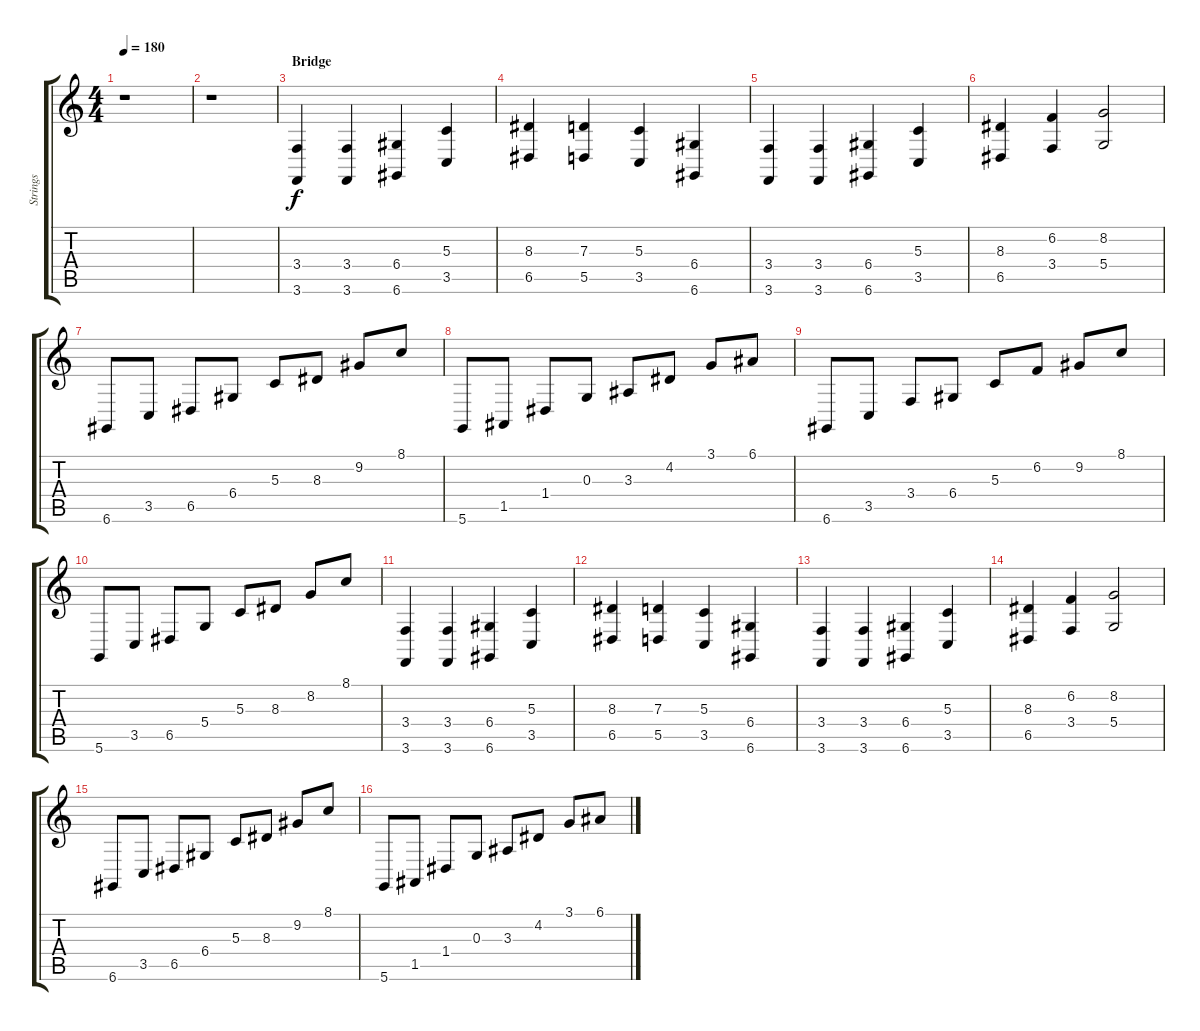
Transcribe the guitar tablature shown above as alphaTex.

\track ("Strings" "Strings") {instrument pad1newage}
\staff {score tabs}
\tuning (E4 B3 G3 D3 A2 D2) {hide}
\ts (4 4)
\tempo 180
\clef g2
\ks c
r.1{dy f} |
r.1 |
\section ("" "Bridge")
(3.4 3.6).4 (3.4 3.6).4 (6.4 6.6).4 (5.3 3.5).4 |
(8.3 6.5).4 (7.3 5.5).4 (5.3 3.5).4 (6.4 6.6).4 |
(3.4 3.6).4 (3.4 3.6).4 (6.4 6.6).4 (5.3 3.5).4 |
(8.3 6.5).4 (6.2 3.4).4 (8.2 5.4).2 |
6.6.8 3.5.8 6.5.8 6.4.8 5.3.8 8.3.8 9.2.8 8.1.8 |
5.6.8 1.5.8 1.4.8 0.3.8 3.3.8 4.2.8 3.1.8 6.1.8 |
6.6.8 3.5.8 3.4.8 6.4.8 5.3.8 6.2.8 9.2.8 8.1.8 |
5.6.8 3.5.8 6.5.8 5.4.8 5.3.8 8.3.8 8.2.8 8.1.8 |
(3.4 3.6).4 (3.4 3.6).4 (6.4 6.6).4 (5.3 3.5).4 |
(8.3 6.5).4 (7.3 5.5).4 (5.3 3.5).4 (6.4 6.6).4 |
(3.4 3.6).4 (3.4 3.6).4 (6.4 6.6).4 (5.3 3.5).4 |
(8.3 6.5).4 (6.2 3.4).4 (8.2 5.4).2 |
6.6.8 3.5.8 6.5.8 6.4.8 5.3.8 8.3.8 9.2.8 8.1.8 |
5.6.8 1.5.8 1.4.8 0.3.8 3.3.8 4.2.8 3.1.8 6.1.8
